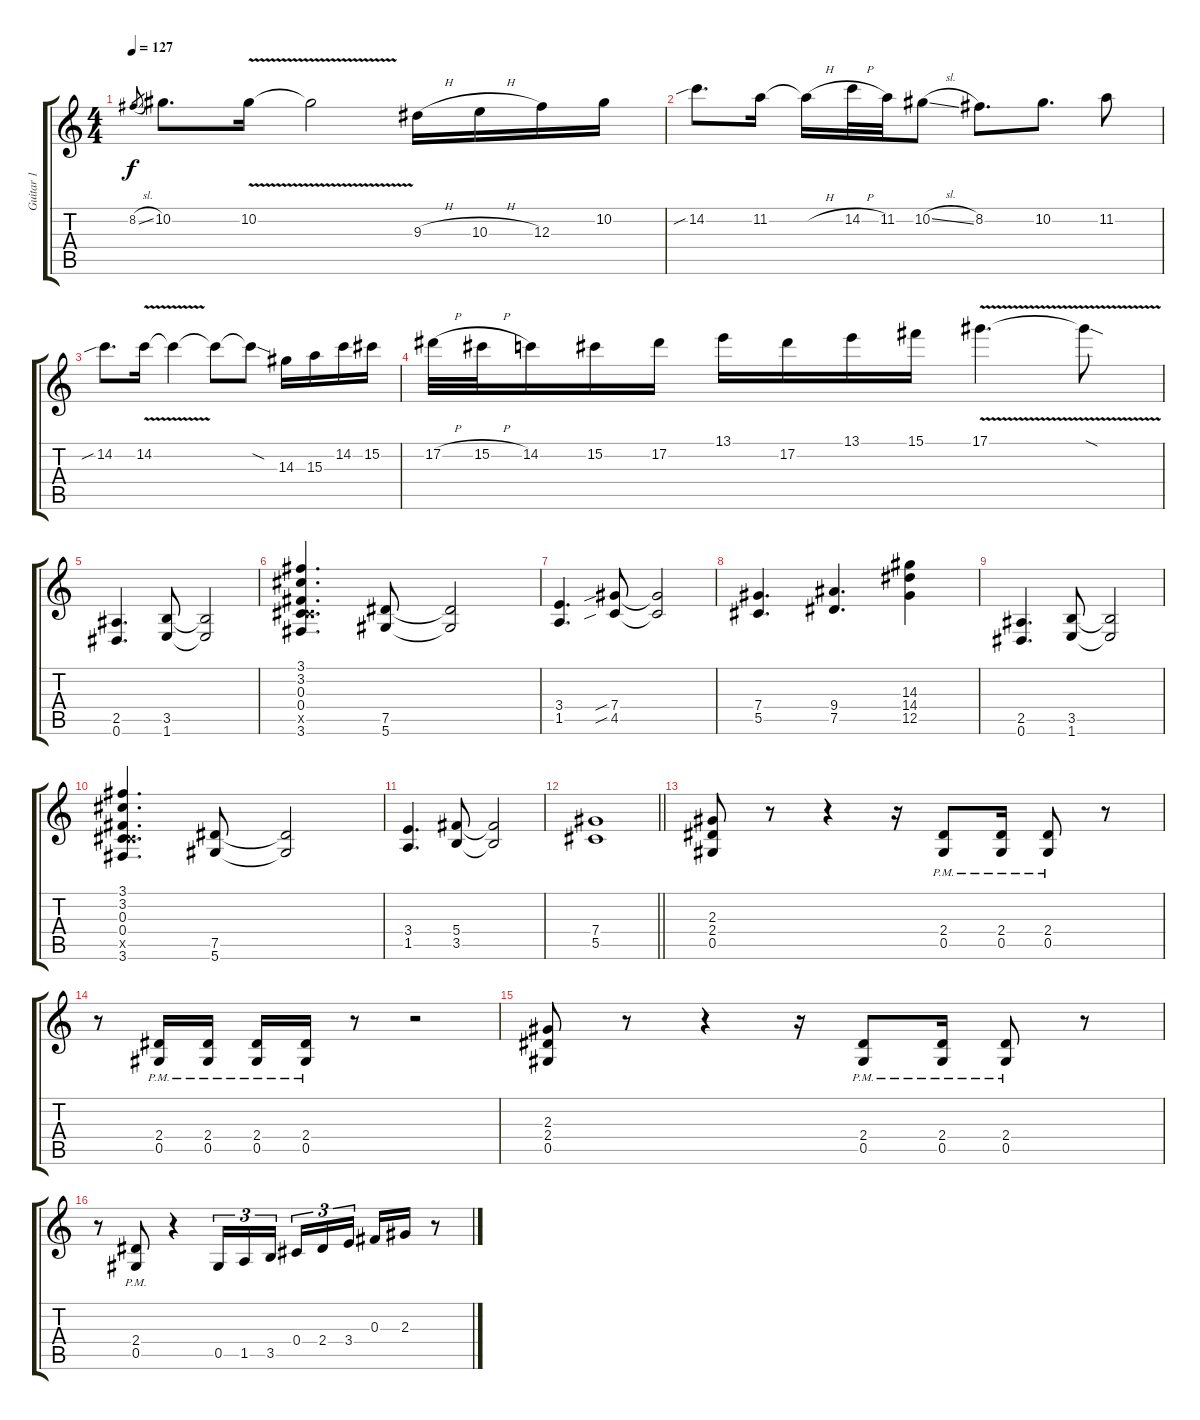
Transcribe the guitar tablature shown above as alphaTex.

\track ("Guitar 1" "Guitar 1") {instrument distortionguitar}
\staff {score tabs}
\tuning (Eb4 Bb3 Gb3 Db3 Ab2 Eb2) {hide}
\ts (4 4)
\tempo 127
\clef g2
\ks c
8.2{sl}.8{gr dy f} 10.2.8{d} 10.2{v}.16 10.2{t}.2 9.3{h}.16 10.3{h}.16 12.3.16 10.2.16 |
14.2{sib}.8{d} 11.2.16 11.2{h t}.16 14.2{h}.32 11.2.32 10.2{sl}.8 8.2.8{d} 10.2.8{d} 11.2.8 |
14.2{sib}.8{d} 14.2{v}.16 14.2{t}.4 14.2{t}.8 14.2{sod t}.8 14.3.16 15.3.16 14.2.16 15.2.16 |
17.2{h}.32 15.2{h}.32 14.2.16 15.2.16 17.2.16 13.1.16 17.2.16 13.1.16 15.1.16 17.1{v}.4{d} 17.1{sod t}.8 |
(2.5 0.6).4{d instrument distortionguitar} (3.5 1.6).8 (3.5{t} 1.6{t}).2 |
(3.1 3.2 0.3 0.4 5.5{x} 3.6).4{d} (7.5 5.6).8 (7.5{t} 5.6{t}).2 |
(3.4 1.5).4{d} (7.4{sib} 4.5{sib}).8 (7.4{t} 4.5{t}).2 |
(7.4 5.5).4{d} (9.4 7.5).4{d} (14.3 14.4 12.5).4 |
(2.5 0.6).4{d} (3.5 1.6).8 (3.5{t} 1.6{t}).2 |
(3.1 3.2 0.3 0.4 5.5{x} 3.6).4{d} (7.5 5.6).8 (7.5{t} 5.6{t}).2 |
(3.4 1.5).4{d} (5.4 3.5).8 (5.4{t} 3.5{t}).2 |
\barLineRight lightlight
(7.4 5.5).1 |
(2.3 2.4 0.5).8 r.8 r.4 r.16 (2.4{pm} 0.5{pm}).8 (2.4{pm} 0.5{pm}).16 (2.4{pm} 0.5{pm}).8 r.8 |
r.8 (2.4{pm} 0.5{pm}).16 (2.4{pm} 0.5{pm}).16 (2.4{pm} 0.5{pm}).16 (2.4{pm} 0.5{pm}).16 r.8 r.2 |
(2.3 2.4 0.5).8 r.8 r.4 r.16 (2.4{pm} 0.5{pm}).8 (2.4{pm} 0.5{pm}).16 (2.4{pm} 0.5{pm}).8 r.8 |
r.8 (2.4{pm} 0.5{pm}).8 r.4 0.5.16{tu (3 2)} 1.5.16{tu (3 2)} 3.5.16{tu (3 2) beam splitsecondary} 0.4.16{tu (3 2)} 2.4.16{tu (3 2)} 3.4.16{tu (3 2)} 0.3.16 2.3.16 r.8
